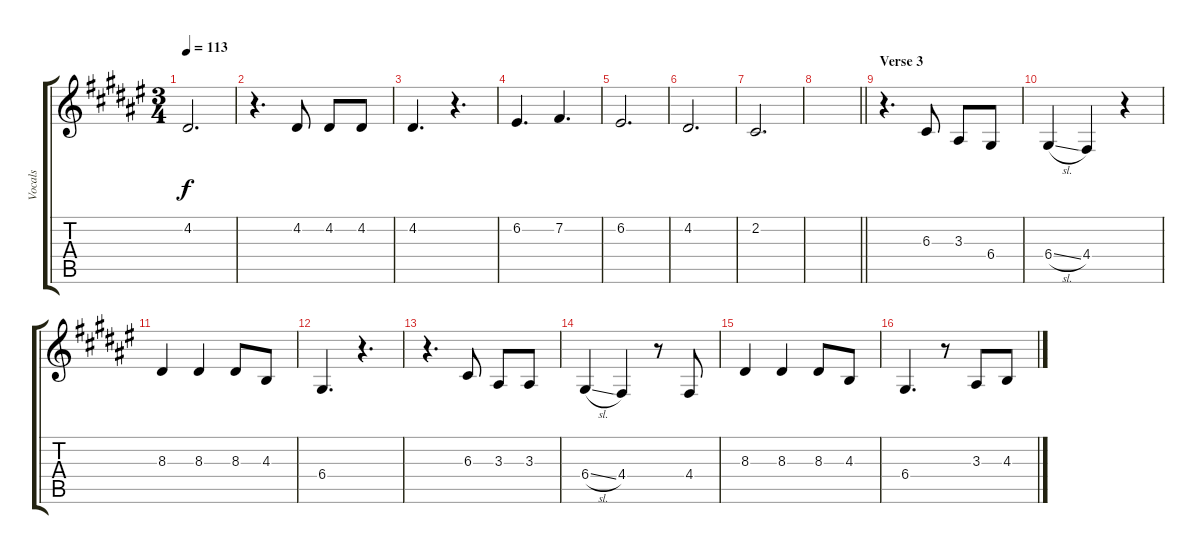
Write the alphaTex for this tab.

\track ("Vocals" "Vocals") {instrument clarinet}
\staff {score tabs}
\tuning (E4 B3 G3 D3 A2 E2) {hide}
\ts (3 4)
\tempo 113
\clef g2
\ks f#
4.2.2{d dy f} |
r.4{d} 4.2.8 4.2.8 4.2.8 |
4.2.4{d} r.4{d} |
6.2.4{d} 7.2.4{d} |
6.2.2{d} |
4.2.2{d} |
2.2.2{d} |
\barLineRight lightlight
|
\section ("" "Verse 3")
r.4{d} 6.3.8 3.3.8 6.4.8 |
6.4{sl}.4 4.4.4 r.4 |
8.3.4 8.3.4 8.3.8 4.3.8 |
6.4.4{d} r.4{d} |
r.4{d} 6.3.8 3.3.8 3.3.8 |
6.4{sl}.4 4.4.4 r.8 4.4.8 |
8.3.4 8.3.4 8.3.8 4.3.8 |
6.4.4{d} r.8 3.3.8 4.3.8
